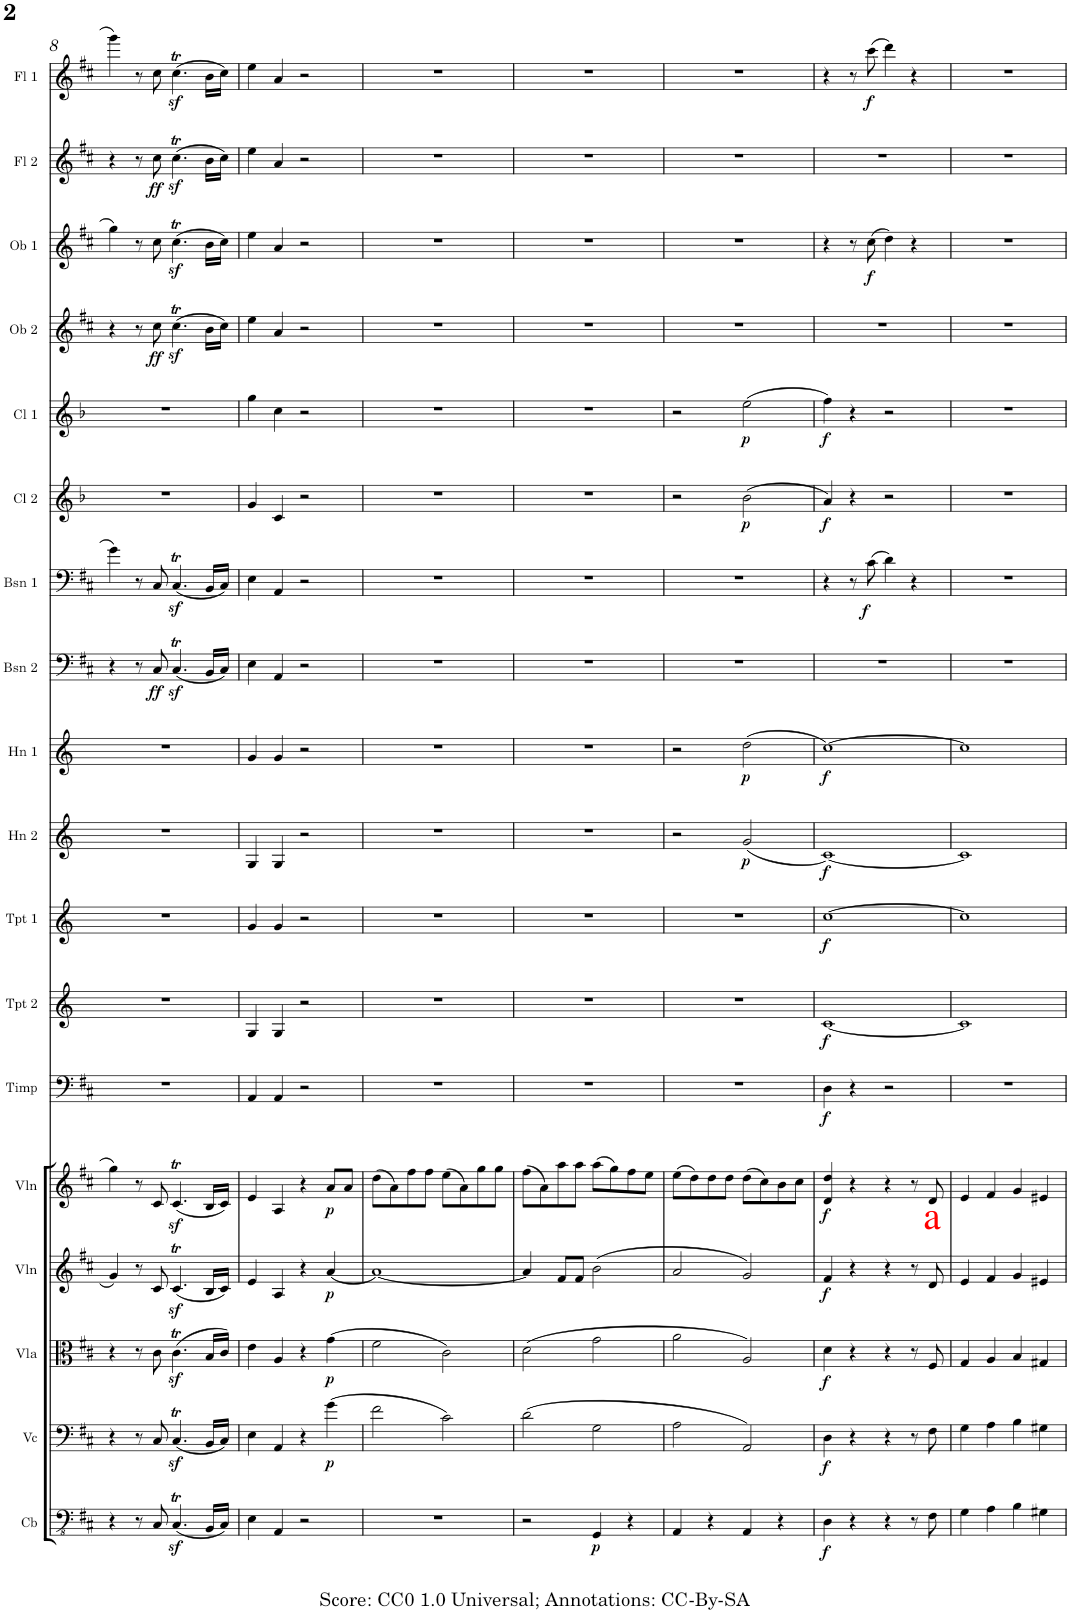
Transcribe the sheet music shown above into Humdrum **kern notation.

**kern	**dynam	**kern	**dynam	**kern	**dynam	**kern	**dynam	**kern	**text	**dynam	**kern	**dynam	**kern	**dynam	**kern	**dynam	**kern	**dynam	**kern	**dynam	**kern	**dynam	**kern	**dynam	**kern	**dynam	**kern	**dynam	**kern	**dynam	**kern	**dynam	**kern	**dynam	**kern	**dynam
*part18	*part18	*part17	*part17	*part16	*part16	*part15	*part15	*part14	*part14	*part14	*part13	*part13	*part12	*part12	*part11	*part11	*part10	*part10	*part9	*part9	*part8	*part8	*part7	*part7	*part6	*part6	*part5	*part5	*part4	*part4	*part3	*part3	*part2	*part2	*part1	*part1
*staff18	*staff18	*staff17	*staff17	*staff16	*staff16	*staff15	*staff15	*staff14	*staff14	*staff14	*staff13	*staff13	*staff12	*staff12	*staff11	*staff11	*staff10	*staff10	*staff9	*staff9	*staff8	*staff8	*staff7	*staff7	*staff6	*staff6	*staff5	*staff5	*staff4	*staff4	*staff3	*staff3	*staff2	*staff2	*staff1	*staff1
*I"Contrabass	*	*I"Violoncello	*	*I"Viola	*	*I"Violin	*	*I"Violin	*	*	*I"Timpani	*	*I"D Trumpet 2	*	*I"D Trumpet 1	*	*I"D Horn 2	*	*I"D Horn 1	*	*I"Bassoon 2	*	*I"Bassoon 1	*	*I"A Clarinet 2	*	*I"A Clarinet 1	*	*I"Oboe 2	*	*I"Oboe 1	*	*I"Flute 2	*	*I"Flute 1	*
*I'Cb	*	*I'Vc	*	*I'Vla	*	*I'Vln	*	*I'Vln	*	*	*I'Timp	*	*I'Tpt 2	*	*I'Tpt 1	*	*I'Hn 2	*	*I'Hn 1	*	*I'Bsn 2	*	*I'Bsn 1	*	*I'Cl 2	*	*I'Cl 1	*	*I'Ob 2	*	*I'Ob 1	*	*I'Fl 2	*	*I'Fl 1	*
!!LO:PB:g=z
*clefFv4	*	*clefF4	*	*clefC3	*	*clefG2	*	*clefG2	*	*	*clefF4	*	*clefG2	*	*clefG2	*	*clefG2	*	*clefG2	*	*clefF4	*	*clefF4	*	*clefG2	*	*clefG2	*	*clefG2	*	*clefG2	*	*clefG2	*	*clefG2	*
*	*	*	*	*	*	*	*	*	*	*	*	*	*Trd-1c-2	*	*Trd-1c-2	*	*Trd6c10	*	*Trd6c10	*	*	*	*	*	*Trd2c3	*	*Trd2c3	*	*	*	*	*	*	*	*	*
*k[f#c#]	*	*k[f#c#]	*	*k[f#c#]	*	*k[f#c#]	*	*k[f#c#]	*	*	*k[f#c#]	*	*k[]	*	*k[]	*	*k[]	*	*k[]	*	*k[f#c#]	*	*k[f#c#]	*	*k[b-]	*	*k[b-]	*	*k[f#c#]	*	*k[f#c#]	*	*k[f#c#]	*	*k[f#c#]	*
*M2/2	*	*M2/2	*	*M2/2	*	*M2/2	*	*M2/2	*	*	*M2/2	*	*M2/2	*	*M2/2	*	*M2/2	*	*M2/2	*	*M2/2	*	*M2/2	*	*M2/2	*	*M2/2	*	*M2/2	*	*M2/2	*	*M2/2	*	*M2/2	*
*met(c|)	*	*met(c|)	*	*met(c|)	*	*met(c|)	*	*met(c|)	*	*	*met(c|)	*	*met(c|)	*	*met(c|)	*	*met(c|)	*	*met(c|)	*	*met(c|)	*	*met(c|)	*	*met(c|)	*	*met(c|)	*	*met(c|)	*	*met(c|)	*	*met(c|)	*	*met(c|)	*
=8	=8	=8	=8	=8	=8	=8	=8	=8	=8	=8	=8	=8	=8	=8	=8	=8	=8	=8	=8	=8	=8	=8	=8	=8	=8	=8	=8	=8	=8	=8	=8	=8	=8	=8	=8	=8
4r	.	4r	.	4r	.	4g/	.	4gg\	.	.	1r	.	1r	.	1r	.	1r	.	1r	.	4r	.	4g\	.	1r	.	1r	.	4r	.	4gg\	.	4r	.	4ggg\	.
8r	.	8r	.	8r	.	8r	.	8r	.	.	.	.	.	.	.	.	.	.	.	.	8r	.	8r	.	.	.	.	.	8r	.	8r	.	8r	.	8r	.
!	!	!	!	!	!	!	!	!	!	!	!	!	!	!	!	!	!	!	!	!	!	!LO:DY:b	!	!	!	!	!	!	!	!LO:DY:b	!	!	!	!LO:DY:b	!	!
8CC#/	.	8C#/	.	8c#\	.	8c#/	.	8c#/	.	.	.	.	.	.	.	.	.	.	.	.	8C#/	ff	8C#/	.	.	.	.	.	8cc#\	ff	8cc#\	.	8cc#\	ff	8cc#\	.
(4.CC#z<t/	.	(4.C#z<t/	.	(4.c#z<t\	.	(4.c#z<t/	.	(4.c#z<t/	.	.	.	.	.	.	.	.	.	.	.	.	(4.C#z<t/	.	(4.C#z<t/	.	.	.	.	.	(4.cc#z<t\	.	(4.cc#z<t\	.	(4.cc#z<t\	.	(4.cc#z<t\	.
16BBB/LL	.	16BB/LL	.	16B/LL	.	16B/LL	.	16B/LL	.	.	.	.	.	.	.	.	.	.	.	.	16BB/LL	.	16BB/LL	.	.	.	.	.	16b\LL	.	16b\LL	.	16b\LL	.	16b\LL	.
16CC#/JJ)	.	16C#/JJ)	.	16c#/JJ)	.	16c#/JJ)	.	16c#/JJ)	.	.	.	.	.	.	.	.	.	.	.	.	16C#/JJ)	.	16C#/JJ)	.	.	.	.	.	16cc#\JJ)	.	16cc#\JJ)	.	16cc#\JJ)	.	16cc#\JJ)	.
=9	=9	=9	=9	=9	=9	=9	=9	=9	=9	=9	=9	=9	=9	=9	=9	=9	=9	=9	=9	=9	=9	=9	=9	=9	=9	=9	=9	=9	=9	=9	=9	=9	=9	=9	=9	=9
4EE\	.	4E\	.	4e\	.	4e/	.	4e/	.	.	4AA/	.	4G/	.	4g/	.	4G/	.	4g/	.	4E\	.	4E\	.	4g/	.	4gg\	.	4ee\	.	4ee\	.	4ee\	.	4ee\	.
4AAA/	.	4AA/	.	4A/	.	4A/	.	4A/	.	.	4AA/	.	4G/	.	4g/	.	4G/	.	4g/	.	4AA/	.	4AA/	.	4c/	.	4cc\	.	4a/	.	4a/	.	4a/	.	4a/	.
2r	.	4r	.	4r	.	4r	.	4r	.	.	2r	.	2r	.	2r	.	2r	.	2r	.	2r	.	2r	.	2r	.	2r	.	2r	.	2r	.	2r	.	2r	.
!	!	!	!LO:DY:b	!	!LO:DY:b	!	!LO:DY:b	!	!	!LO:DY:b	!	!	!	!	!	!	!	!	!	!	!	!	!	!	!	!	!	!	!	!	!	!	!	!	!	!
.	.	(4g\	p	(4g\	p	[4a/	p	8a/L	.	p	.	.	.	.	.	.	.	.	.	.	.	.	.	.	.	.	.	.	.	.	.	.	.	.	.	.
.	.	.	.	.	.	.	.	8a/J	.	.	.	.	.	.	.	.	.	.	.	.	.	.	.	.	.	.	.	.	.	.	.	.	.	.	.	.
=10	=10	=10	=10	=10	=10	=10	=10	=10	=10	=10	=10	=10	=10	=10	=10	=10	=10	=10	=10	=10	=10	=10	=10	=10	=10	=10	=10	=10	=10	=10	=10	=10	=10	=10	=10	=10
1r	.	2f#\	.	2f#\	.	1a_	.	(8dd\L	.	.	1r	.	1r	.	1r	.	1r	.	1r	.	1r	.	1r	.	1r	.	1r	.	1r	.	1r	.	1r	.	1r	.
.	.	.	.	.	.	.	.	8a\)	.	.	.	.	.	.	.	.	.	.	.	.	.	.	.	.	.	.	.	.	.	.	.	.	.	.	.	.
.	.	.	.	.	.	.	.	8ff#\	.	.	.	.	.	.	.	.	.	.	.	.	.	.	.	.	.	.	.	.	.	.	.	.	.	.	.	.
.	.	.	.	.	.	.	.	8ff#\J	.	.	.	.	.	.	.	.	.	.	.	.	.	.	.	.	.	.	.	.	.	.	.	.	.	.	.	.
.	.	2c#\)	.	2c#\)	.	.	.	(8ee\L	.	.	.	.	.	.	.	.	.	.	.	.	.	.	.	.	.	.	.	.	.	.	.	.	.	.	.	.
.	.	.	.	.	.	.	.	8a\)	.	.	.	.	.	.	.	.	.	.	.	.	.	.	.	.	.	.	.	.	.	.	.	.	.	.	.	.
.	.	.	.	.	.	.	.	8gg\	.	.	.	.	.	.	.	.	.	.	.	.	.	.	.	.	.	.	.	.	.	.	.	.	.	.	.	.
.	.	.	.	.	.	.	.	8gg\J	.	.	.	.	.	.	.	.	.	.	.	.	.	.	.	.	.	.	.	.	.	.	.	.	.	.	.	.
=11	=11	=11	=11	=11	=11	=11	=11	=11	=11	=11	=11	=11	=11	=11	=11	=11	=11	=11	=11	=11	=11	=11	=11	=11	=11	=11	=11	=11	=11	=11	=11	=11	=11	=11	=11	=11
2r	.	(2d\	.	(2d\	.	4a/]	.	(8ff#\L	.	.	1r	.	1r	.	1r	.	1r	.	1r	.	1r	.	1r	.	1r	.	1r	.	1r	.	1r	.	1r	.	1r	.
.	.	.	.	.	.	.	.	8a\)	.	.	.	.	.	.	.	.	.	.	.	.	.	.	.	.	.	.	.	.	.	.	.	.	.	.	.	.
.	.	.	.	.	.	8f#/L	.	8aa\	.	.	.	.	.	.	.	.	.	.	.	.	.	.	.	.	.	.	.	.	.	.	.	.	.	.	.	.
.	.	.	.	.	.	8f#/J	.	8aa\J	.	.	.	.	.	.	.	.	.	.	.	.	.	.	.	.	.	.	.	.	.	.	.	.	.	.	.	.
!	!LO:DY:b	!	!	!	!	!	!	!	!	!	!	!	!	!	!	!	!	!	!	!	!	!	!	!	!	!	!	!	!	!	!	!	!	!	!	!
4GGG/	p	2G\	.	2g\	.	(2b\	.	(8aa\L	.	.	.	.	.	.	.	.	.	.	.	.	.	.	.	.	.	.	.	.	.	.	.	.	.	.	.	.
.	.	.	.	.	.	.	.	8gg\)	.	.	.	.	.	.	.	.	.	.	.	.	.	.	.	.	.	.	.	.	.	.	.	.	.	.	.	.
4r	.	.	.	.	.	.	.	8ff#\	.	.	.	.	.	.	.	.	.	.	.	.	.	.	.	.	.	.	.	.	.	.	.	.	.	.	.	.
.	.	.	.	.	.	.	.	8ee\J	.	.	.	.	.	.	.	.	.	.	.	.	.	.	.	.	.	.	.	.	.	.	.	.	.	.	.	.
=12	=12	=12	=12	=12	=12	=12	=12	=12	=12	=12	=12	=12	=12	=12	=12	=12	=12	=12	=12	=12	=12	=12	=12	=12	=12	=12	=12	=12	=12	=12	=12	=12	=12	=12	=12	=12
4AAA/	.	2A\	.	2a\	.	2a/	.	(8ee\L	.	.	1r	.	1r	.	1r	.	2r	.	2r	.	1r	.	1r	.	2r	.	2r	.	1r	.	1r	.	1r	.	1r	.
.	.	.	.	.	.	.	.	8dd\)	.	.	.	.	.	.	.	.	.	.	.	.	.	.	.	.	.	.	.	.	.	.	.	.	.	.	.	.
4r	.	.	.	.	.	.	.	8dd\	.	.	.	.	.	.	.	.	.	.	.	.	.	.	.	.	.	.	.	.	.	.	.	.	.	.	.	.
.	.	.	.	.	.	.	.	8dd\J	.	.	.	.	.	.	.	.	.	.	.	.	.	.	.	.	.	.	.	.	.	.	.	.	.	.	.	.
!	!	!	!	!	!	!	!	!	!	!	!	!	!	!	!	!	!	!LO:DY:b	!	!LO:DY:b	!	!	!	!	!	!LO:DY:b	!	!LO:DY:b	!	!	!	!	!	!	!	!
4AAA/	.	2AA/)	.	2A/)	.	2g/)	.	(8dd\L	.	.	.	.	.	.	.	.	(2g/	p	(2dd\	p	.	.	.	.	(2b-\	p	(2ee\	p	.	.	.	.	.	.	.	.
.	.	.	.	.	.	.	.	8cc#\)	.	.	.	.	.	.	.	.	.	.	.	.	.	.	.	.	.	.	.	.	.	.	.	.	.	.	.	.
4r	.	.	.	.	.	.	.	8b\	.	.	.	.	.	.	.	.	.	.	.	.	.	.	.	.	.	.	.	.	.	.	.	.	.	.	.	.
.	.	.	.	.	.	.	.	8cc#\J	.	.	.	.	.	.	.	.	.	.	.	.	.	.	.	.	.	.	.	.	.	.	.	.	.	.	.	.
=13	=13	=13	=13	=13	=13	=13	=13	=13	=13	=13	=13	=13	=13	=13	=13	=13	=13	=13	=13	=13	=13	=13	=13	=13	=13	=13	=13	=13	=13	=13	=13	=13	=13	=13	=13	=13
!	!LO:DY:b	!	!LO:DY:b	!	!LO:DY:b	!	!LO:DY:b	!	!	!LO:DY:b	!	!LO:DY:b	!	!LO:DY:b	!	!LO:DY:b	!	!LO:DY:b	!	!LO:DY:b	!	!	!	!	!	!LO:DY:b	!	!LO:DY:b	!	!	!	!	!	!	!	!
4DD\	f	4D\	f	4d\	f	4f#/	f	4d/ 4dd/	.	f	4D\	f	[1c	f	[1cc	f	[1c)	f	[1cc)	f	1r	.	4r	.	4a/)	f	4ff\)	f	1r	.	4r	.	1r	.	4r	.
4r	.	4r	.	4r	.	4r	.	4r	.	.	4r	.	.	.	.	.	.	.	.	.	.	.	8r	.	4r	.	4r	.	.	.	8r	.	.	.	8r	.
!	!	!	!	!	!	!	!	!	!	!	!	!	!	!	!	!	!	!	!	!	!	!	!	!LO:DY:b	!	!	!	!	!	!	!	!LO:DY:b	!	!	!	!LO:DY:b
.	.	.	.	.	.	.	.	.	.	.	.	.	.	.	.	.	.	.	.	.	.	.	(8c#\	f	.	.	.	.	.	.	(8cc#\	f	.	.	(8ccc#\	f
4r	.	4r	.	4r	.	4r	.	4r	.	.	2r	.	.	.	.	.	.	.	.	.	.	.	4d\)	.	2r	.	2r	.	.	.	4dd\)	.	.	.	4ddd\)	.
8r	.	8r	.	8r	.	8r	.	8r	.	.	.	.	.	.	.	.	.	.	.	.	.	.	4r	.	.	.	.	.	.	.	4r	.	.	.	4r	.
!	!	!	!	!	!	!	!	!	!LO:LY:b:color=#FF0000	!	!	!	!	!	!	!	!	!	!	!	!	!	!	!	!	!	!	!	!	!	!	!	!	!	!	!
8FF#\	.	8F#\	.	8F#/	.	8d/	.	8d/	a	.	.	.	.	.	.	.	.	.	.	.	.	.	.	.	.	.	.	.	.	.	.	.	.	.	.	.
=14	=14	=14	=14	=14	=14	=14	=14	=14	=14	=14	=14	=14	=14	=14	=14	=14	=14	=14	=14	=14	=14	=14	=14	=14	=14	=14	=14	=14	=14	=14	=14	=14	=14	=14	=14	=14
4GG\	.	4G\	.	4G/	.	4e/	.	4e/	.	.	1r	.	1c]	.	1cc]	.	1c]	.	1cc]	.	1r	.	1r	.	1r	.	1r	.	1r	.	1r	.	1r	.	1r	.
4AA\	.	4A\	.	4A/	.	4f#/	.	4f#/	.	.	.	.	.	.	.	.	.	.	.	.	.	.	.	.	.	.	.	.	.	.	.	.	.	.	.	.
4BB\	.	4B\	.	4B/	.	4g/	.	4g/	.	.	.	.	.	.	.	.	.	.	.	.	.	.	.	.	.	.	.	.	.	.	.	.	.	.	.	.
4GG#X\	.	4G#X\	.	4G#X/	.	4e#X/	.	4e#X/	.	.	.	.	.	.	.	.	.	.	.	.	.	.	.	.	.	.	.	.	.	.	.	.	.	.	.	.
=	=	=	=	=	=	=	=	=	=	=	=	=	=	=	=	=	=	=	=	=	=	=	=	=	=	=	=	=	=	=	=	=	=	=	=	=
*-	*-	*-	*-	*-	*-	*-	*-	*-	*-	*-	*-	*-	*-	*-	*-	*-	*-	*-	*-	*-	*-	*-	*-	*-	*-	*-	*-	*-	*-	*-	*-	*-	*-	*-	*-	*-
